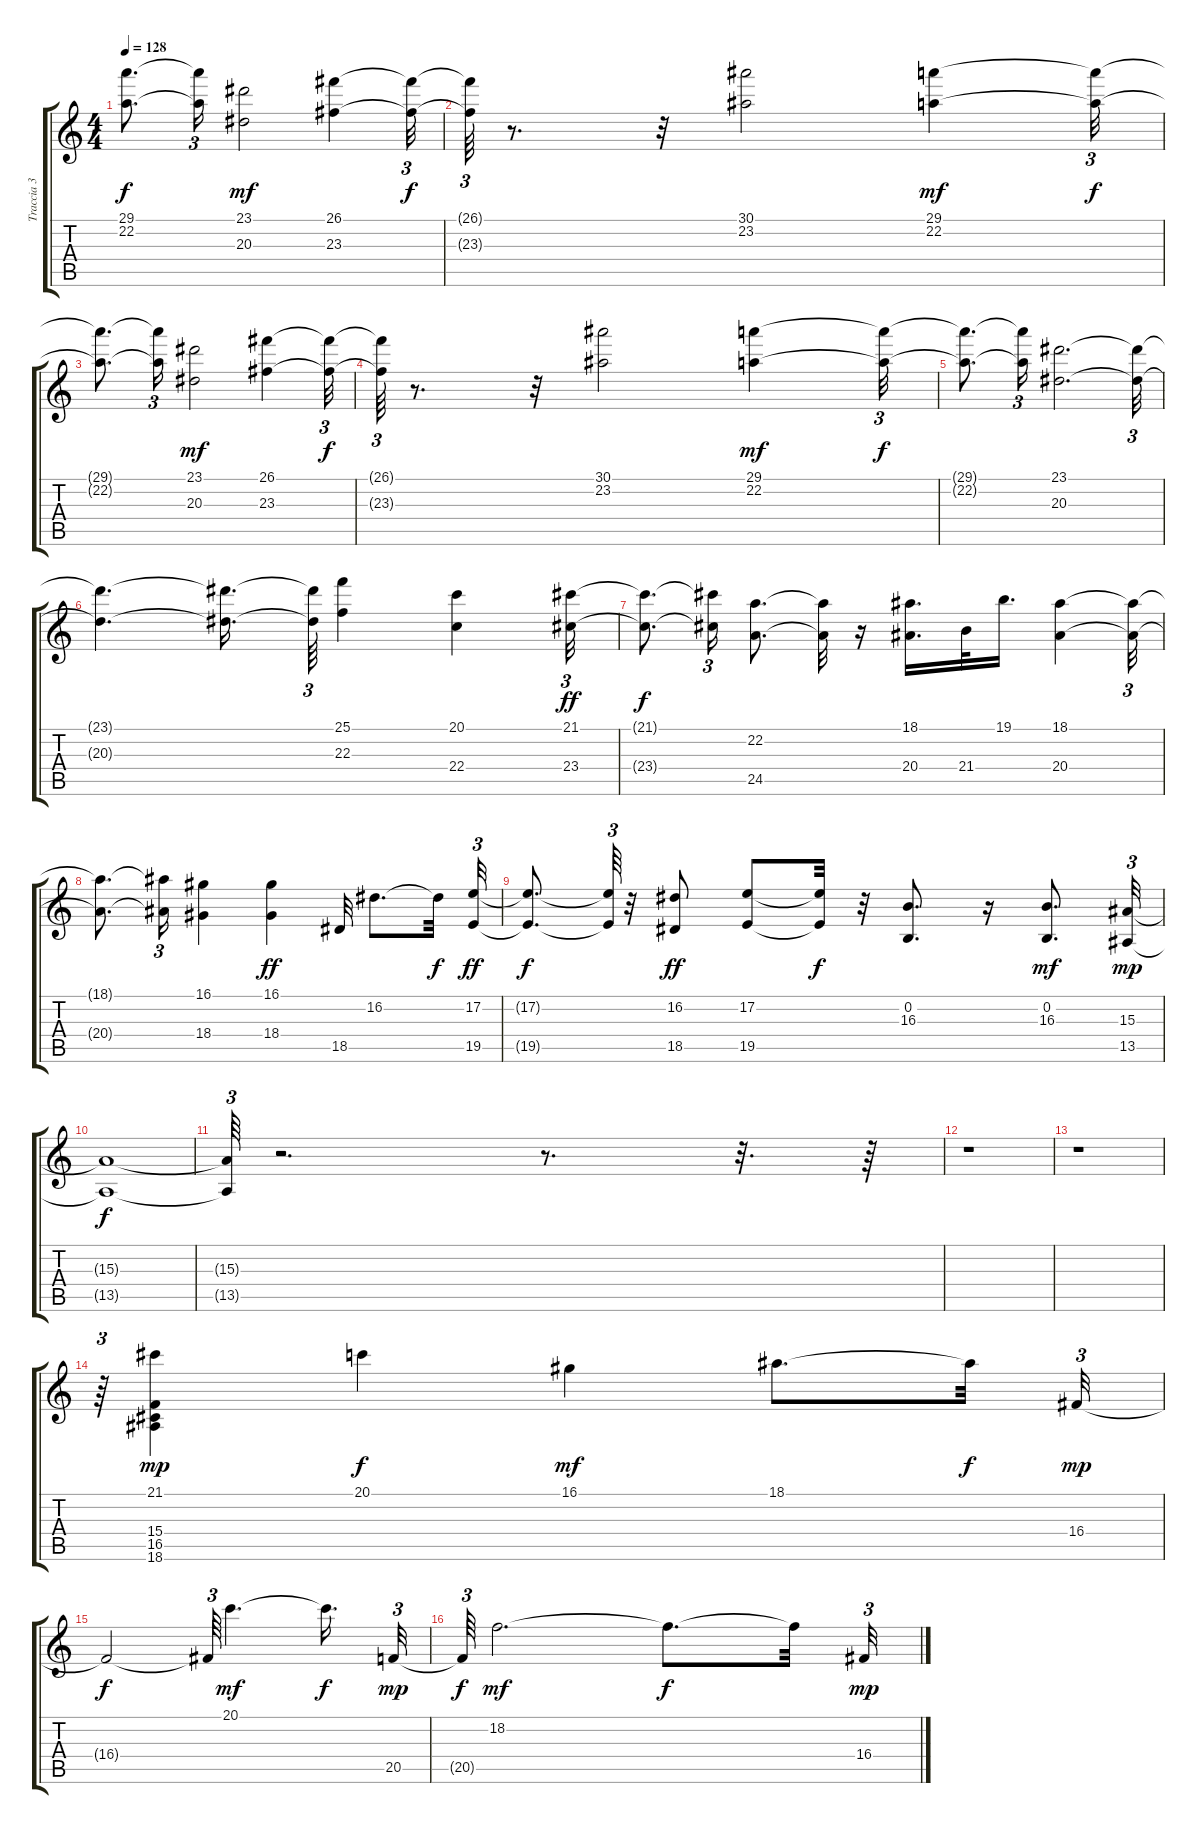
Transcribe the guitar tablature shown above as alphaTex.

\track ("Traccia 3" "Traccia 3") {instrument stringensemble1}
\staff {score tabs}
\tuning (E4 B3 G3 D3 A2 E2) {hide}
\ts (4 4)
\tempo 128
\clef g2
\ks c
(29.1{t} 22.2{t}).8{d dy f} (29.1{t} 22.2{t}).16{tu (3 2)} (23.1 20.3).2{dy mf} (26.1 23.3).4 (26.1{t} 23.3{t}).32{tu (3 2) dy f} |
(26.1{t} 23.3{t}).64{tu (3 2)} r.8{d} r.32 (30.1 23.2).2 (29.1 22.2).4{dy mf} (29.1{t} 22.2{t}).32{tu (3 2) dy f} |
(29.1{t} 22.2{t}).8{d} (29.1{t} 22.2{t}).16{tu (3 2)} (23.1 20.3).2{dy mf} (26.1 23.3).4 (26.1{t} 23.3{t}).32{tu (3 2) dy f} |
(26.1{t} 23.3{t}).64{tu (3 2)} r.8{d} r.32 (30.1 23.2).2 (29.1 22.2).4{dy mf} (29.1{t} 22.2{t}).32{tu (3 2) dy f} |
(29.1{t} 22.2{t}).8{d} (29.1{t} 22.2{t}).16{tu (3 2)} (23.1 20.3).2{d} (23.1{t} 20.3{t}).32{tu (3 2)} |
(23.1{t} 20.3{t}).4{d} (23.1{t} 20.3{t}).16{d} (23.1{t} 20.3{t}).64{tu (3 2)} (25.1 22.3).4 (20.1 22.4).4 (21.1 23.4).32{tu (3 2) dy ff} |
(21.1{t} 23.4{t}).8{d dy f} (21.1{t} 23.4{t}).16{tu (3 2)} (22.2 24.5).8{d} (22.2{t} 24.5{t}).32 r.16 (18.1 20.4).16{d} 21.4.32 19.1.16{d} (18.1 20.4).4 (18.1{t} 20.4{t}).32{tu (3 2)} |
(18.1{t} 20.4{t}).8{d} (18.1{t} 20.4{t}).16{tu (3 2)} (16.1 18.4).4 (16.1 18.4).4{dy ff} 18.5.32 16.2.8{d} 16.2{t}.32{dy f} (17.2 19.5).32{tu (3 2) dy ff} |
(17.2{t} 19.5{t}).8{d dy f} (17.2{t} 19.5{t}).64{tu (3 2)} r.32 (16.2 18.5).8{dy ff} (17.2 19.5).8 (17.2{t} 19.5{t}).32{dy f} r.32 (0.2 16.3).8{d} r.16 (0.2 16.3).8{d dy mf} (15.3 13.5).32{tu (3 2) dy mp} |
(15.3{t} 13.5{t}).1{dy f} |
(15.3{t} 13.5{t}).64{tu (3 2)} r.2{d} r.8{d} r.32{d} r.64 |
r.1 |
r.1 |
r.64{tu (3 2)} (21.1 15.4 16.5 18.6).4{dy mp} 20.1.4{dy f} 16.1.4{dy mf} 18.1.8{d} 18.1{t}.32{dy f} 16.4.32{tu (3 2) dy mp} |
16.4{t}.2{dy f} 16.4{t}.64{tu (3 2)} 20.1.4{d dy mf} 20.1{t}.16{d dy f} 20.5.32{tu (3 2) dy mp} |
20.5{t}.64{tu (3 2) dy f} 18.2.2{d dy mf} 18.2{t}.8{d dy f} 18.2{t}.32 16.4.32{tu (3 2) dy mp}
